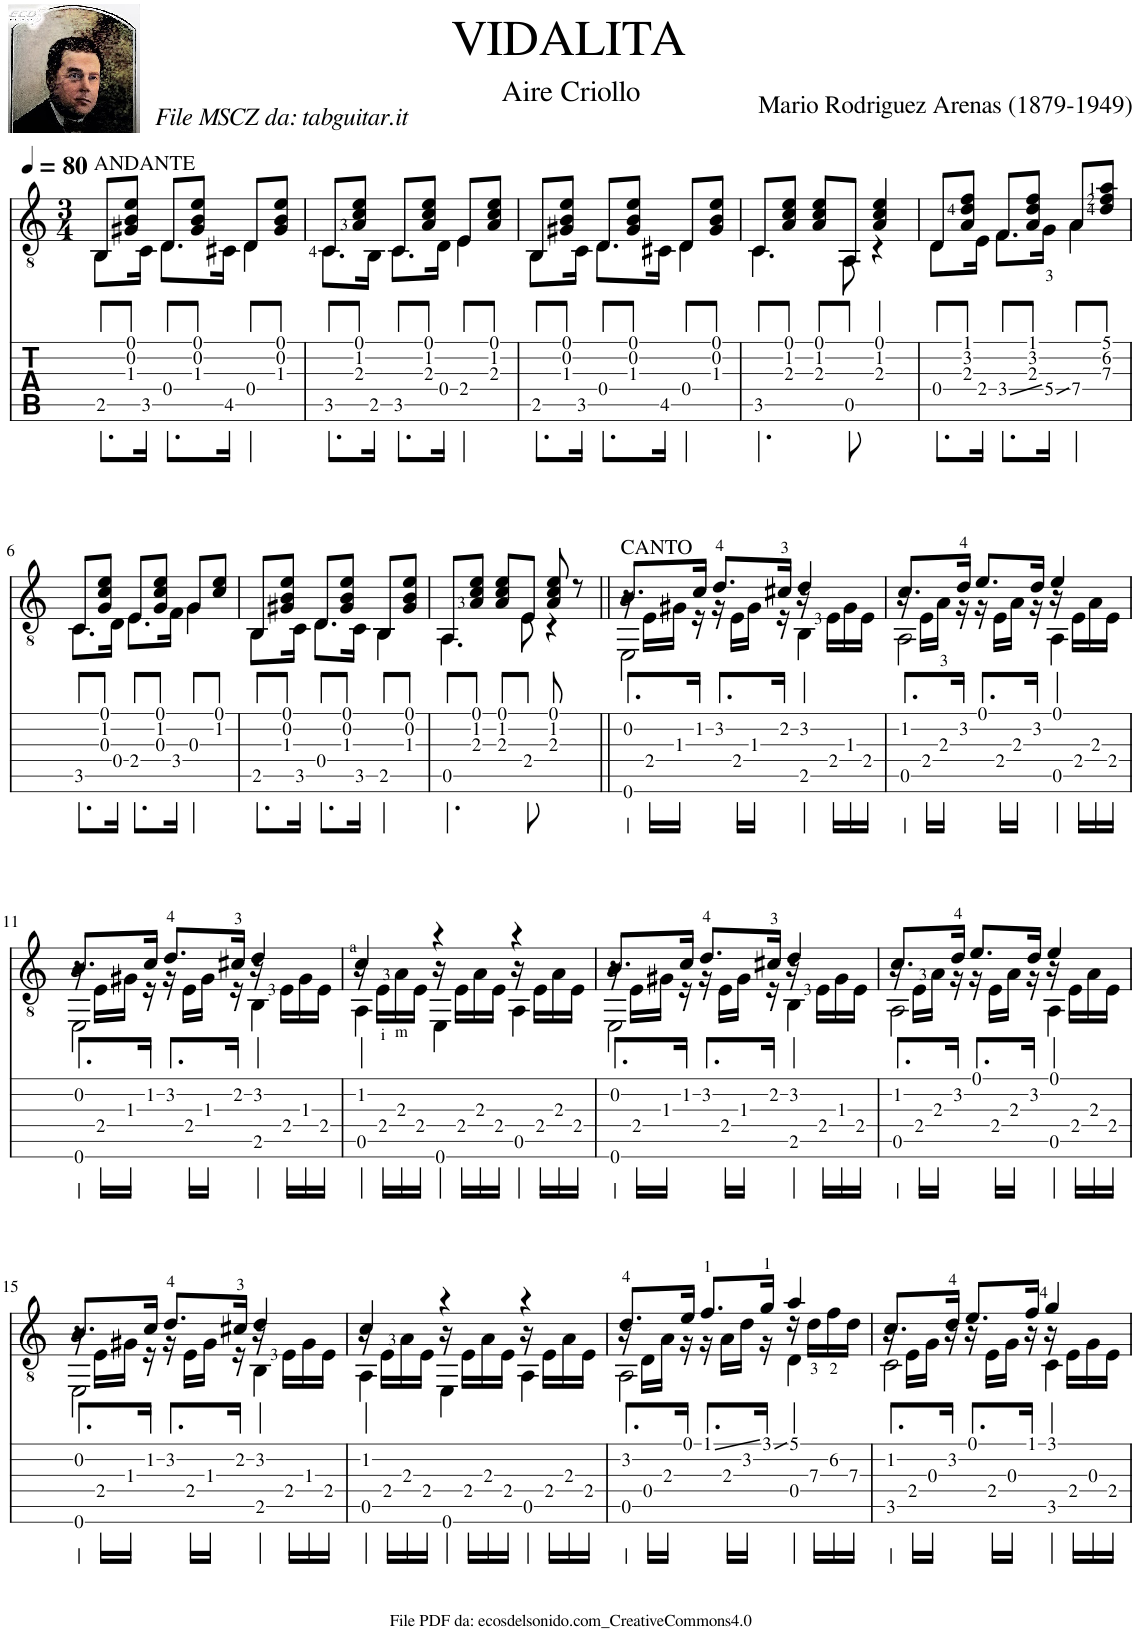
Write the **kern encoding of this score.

**kern	**kern
*part2	*part1
*staff2	*staff1
*I"Chitarra classica (Intavolatura)	*I"Classical Guitar
*stria6	*
*	*clefGv2
*k[]	*k[]
*M3/4	*M3/4
*MM80	*MM80
=1	=1
*^	*^
!	!	!LO:TX:a:t=ANDANTE	!
8BB/L	8.BB\L	8BB/L	8.BB\L
8G#X/ 8B/ 8e/J	.	8G#X/ 8B/ 8e/J	.
.	16C\Jk	.	16C\Jk
8D/L	8.D\L	8D/L	8.D\L
8G#/ 8B/ 8e/J	.	8G#/ 8B/ 8e/J	.
.	16C#X\Jk	.	16C#X\Jk
8D/L	4D\	8D/L	4D\
8G#/ 8B/ 8e/J	.	8G#/ 8B/ 8e/J	.
=2	=2	=2	=2
8C/L	8.C\L	8C/L	8.C\L
8A/ 8c/ 8e/J	.	8A/ 8c/ 8e/J	.
.	16BB\Jk	.	16BB\Jk
8C/L	8.C\L	8C/L	8.C\L
8A/ 8c/ 8e/J	.	8A/ 8c/ 8e/J	.
.	16D\Jk	.	16D\Jk
8E/L	4E\	8E/L	4E\
8A/ 8c/ 8e/J	.	8A/ 8c/ 8e/J	.
=3	=3	=3	=3
8BB/L	8.BB\L	8BB/L	8.BB\L
8G#X/ 8B/ 8e/J	.	8G#X/ 8B/ 8e/J	.
.	16C\Jk	.	16C\Jk
8D/L	8.D\L	8D/L	8.D\L
8G#/ 8B/ 8e/J	.	8G#/ 8B/ 8e/J	.
.	16C#X\Jk	.	16C#X\Jk
8D/L	4D\	8D/L	4D\
8G#/ 8B/ 8e/J	.	8G#/ 8B/ 8e/J	.
=4	=4	=4	=4
8C/L	4.C\	8C/L	4.C\
8A/ 8c/ 8e/J	.	8A/ 8c/ 8e/J	.
8A/ 8c/ 8e/L	.	8A/ 8c/ 8e/L	.
8AA/J	8AA\	8AA/J	8AA\
4A/ 4c/ 4e/	4r	4A/ 4c/ 4e/	4r
=5	=5	=5	=5
8D/L	8.D\L	8D/L	8.D\L
8A/ 8d/ 8f/J	.	8A/ 8d/ 8f/J	.
.	16E\Jk	.	16E\Jk
8F/L	8.F\L	8F/L	8.F\L
8A/ 8d/ 8f/J	.	8A/ 8d/ 8f/J	.
.	16G\Jk	.	16G\Jk
8A/L	4A\	8A/L	4A\
8d/ 8f/ 8a/J	.	8d/ 8f/ 8a/J	.
!!LO:LB:g=z	!!
=6	=6	=6	=6
8C/L	8.C\L	8C/L	8.C\L
8G/ 8c/ 8e/J	.	8G/ 8c/ 8e/J	.
.	16D\Jk	.	16D\Jk
8E/L	8.E\L	8E/L	8.E\L
8G/ 8c/ 8e/J	.	8G/ 8c/ 8e/J	.
.	16F\Jk	.	16F\Jk
8G/L	4G\	8G/L	4G\
8c/ 8e/J	.	8c/ 8e/J	.
=7	=7	=7	=7
8BB/L	8.BB\L	8BB/L	8.BB\L
8G#X/ 8B/ 8e/J	.	8G#X/ 8B/ 8e/J	.
.	16C\Jk	.	16C\Jk
8D/L	8.D\L	8D/L	8.D\L
8G#/ 8B/ 8e/J	.	8G#/ 8B/ 8e/J	.
.	16C\Jk	.	16C\Jk
8BB/L	4BB\	8BB/L	4BB\
8G#/ 8B/ 8e/J	.	8G#/ 8B/ 8e/J	.
=8	=8	=8	=8
8AA/L	4.AA\	8AA/L	4.AA\
8A/ 8c/ 8e/J	.	8A/ 8c/ 8e/J	.
8A/ 8c/ 8e/L	.	8A/ 8c/ 8e/L	.
8E/J	8E\	8E/J	8E\
8A/ 8c/ 8e/	4r	8A/ 8c/ 8e/	4r
8r	.	8r	.
=9||	=9||	=9||	=9||
*	*^	*	*^
!	!	!	!LO:TX:a:t=CANTO	!	!
8.B/L	16r	2EE\	8.B/L	16r	2EE\
.	16E\LL	.	.	16E\LL	.
.	16G#X\JJ	.	.	16G#X\JJ	.
16c/Jk	16r	.	16c/Jk	16r	.
8.d/L	16r	.	8.d/L	16r	.
.	16E\LL	.	.	16E\LL	.
.	16G#\JJ	.	.	16G#\JJ	.
16c#X/Jk	16r	.	16c#X/Jk	16r	.
4d/	16r	4BB\	4d/	16r	4BB\
.	16E\LL	.	.	16E\LL	.
.	16G#\	.	.	16G#\	.
.	16E\JJ	.	.	16E\JJ	.
=10	=10	=10	=10	=10	=10
8.c/L	16r	2AA\	8.c/L	16r	2AA\
.	16E\LL	.	.	16E\LL	.
.	16A\JJ	.	.	16A\JJ	.
16d/Jk	16r	.	16d/Jk	16r	.
8.e/L	16r	.	8.e/L	16r	.
.	16E\LL	.	.	16E\LL	.
.	16A\JJ	.	.	16A\JJ	.
16d/Jk	16r	.	16d/Jk	16r	.
4e/	16r	4AA\	4e/	16r	4AA\
.	16E\LL	.	.	16E\LL	.
.	16A\	.	.	16A\	.
.	16E\JJ	.	.	16E\JJ	.
!!LO:LB:g=z	!!	!!
=11	=11	=11	=11	=11	=11
8.B/L	16r	2EE\	8.B/L	16r	2EE\
.	16E\LL	.	.	16E\LL	.
.	16G#X\JJ	.	.	16G#X\JJ	.
16c/Jk	16r	.	16c/Jk	16r	.
8.d/L	16r	.	8.d/L	16r	.
.	16E\LL	.	.	16E\LL	.
.	16G#\JJ	.	.	16G#\JJ	.
16c#X/Jk	16r	.	16c#X/Jk	16r	.
4d/	16r	4BB\	4d/	16r	4BB\
.	16E\LL	.	.	16E\LL	.
.	16G#\	.	.	16G#\	.
.	16E\JJ	.	.	16E\JJ	.
=12	=12	=12	=12	=12	=12
4c/	16r	4AA\	4c/	16r	4AA\
.	16E\LL	.	.	16E\LL	.
.	16A\	.	.	16A\	.
.	16E\JJ	.	.	16E\JJ	.
4r	16r	4EE\	4r	16r	4EE\
.	16E\LL	.	.	16E\LL	.
.	16A\	.	.	16A\	.
.	16E\JJ	.	.	16E\JJ	.
4r	16r	4AA\	4r	16r	4AA\
.	16E\LL	.	.	16E\LL	.
.	16A\	.	.	16A\	.
.	16E\JJ	.	.	16E\JJ	.
=13	=13	=13	=13	=13	=13
8.B/L	16r	2EE\	8.B/L	16r	2EE\
.	16E\LL	.	.	16E\LL	.
.	16G#X\JJ	.	.	16G#X\JJ	.
16c/Jk	16r	.	16c/Jk	16r	.
8.d/L	16r	.	8.d/L	16r	.
.	16E\LL	.	.	16E\LL	.
.	16G#\JJ	.	.	16G#\JJ	.
16c#/Jk	16r	.	16c#X/Jk	16r	.
4d/	16r	4BB\	4d/	16r	4BB\
.	16E\LL	.	.	16E\LL	.
.	16G#\	.	.	16G#\	.
.	16E\JJ	.	.	16E\JJ	.
=14	=14	=14	=14	=14	=14
8.c/L	16r	2AA\	8.c/L	16r	2AA\
.	16E\LL	.	.	16E\LL	.
.	16A\JJ	.	.	16A\JJ	.
16d/Jk	16r	.	16d/Jk	16r	.
8.e/L	16r	.	8.e/L	16r	.
.	16E\LL	.	.	16E\LL	.
.	16A\JJ	.	.	16A\JJ	.
16d/Jk	16r	.	16d/Jk	16r	.
4e/	16r	4AA\	4e/	16r	4AA\
.	16E\LL	.	.	16E\LL	.
.	16A\	.	.	16A\	.
.	16E\JJ	.	.	16E\JJ	.
!!LO:LB:g=z	!!	!!
=15	=15	=15	=15	=15	=15
8.B/L	16r	2EE\	8.B/L	16r	2EE\
.	16E\LL	.	.	16E\LL	.
.	16G#X\JJ	.	.	16G#X\JJ	.
16c/Jk	16r	.	16c/Jk	16r	.
8.d/L	16r	.	8.d/L	16r	.
.	16E\LL	.	.	16E\LL	.
.	16G#\JJ	.	.	16G#\JJ	.
16c#X/Jk	16r	.	16c#X/Jk	16r	.
4d/	16r	4BB\	4d/	16r	4BB\
.	16E\LL	.	.	16E\LL	.
.	16G#\	.	.	16G#\	.
.	16E\JJ	.	.	16E\JJ	.
=16	=16	=16	=16	=16	=16
4c/	16r	4AA\	4c/	16r	4AA\
.	16E\LL	.	.	16E\LL	.
.	16A\	.	.	16A\	.
.	16E\JJ	.	.	16E\JJ	.
4r	16r	4EE\	4r	16r	4EE\
.	16E\LL	.	.	16E\LL	.
.	16A\	.	.	16A\	.
.	16E\JJ	.	.	16E\JJ	.
4r	16r	4AA\	4r	16r	4AA\
.	16E\LL	.	.	16E\LL	.
.	16A\	.	.	16A\	.
.	16E\JJ	.	.	16E\JJ	.
=17	=17	=17	=17	=17	=17
8.d/L	16r	2AA\	8.d/L	16r	2AA\
.	16D\LL	.	.	16D\LL	.
.	16A\JJ	.	.	16A\JJ	.
16e/Jk	16r	.	16e/Jk	16r	.
8.f/L	16r	.	8.f/L	16r	.
.	16A\LL	.	.	16A\LL	.
.	16d\JJ	.	.	16d\JJ	.
16g/Jk	16r	.	16g/Jk	16r	.
4a/	16r	4D\	4a/	16r	4D\
.	16d\LL	.	.	16d\LL	.
.	16f\	.	.	16f\	.
.	16d\JJ	.	.	16d\JJ	.
=18	=18	=18	=18	=18	=18
8.c/L	16r	2C\	8.c/L	16r	2C\
.	16E\LL	.	.	16E\LL	.
.	16G\JJ	.	.	16G\JJ	.
16d/Jk	16r	.	16d/Jk	16r	.
8.e/L	16r	.	8.e/L	16r	.
.	16E\LL	.	.	16E\LL	.
.	16G\JJ	.	.	16G\JJ	.
16f/Jk	16r	.	16f/Jk	16r	.
4g/	16r	4C\	4g/	16r	4C\
.	16E\LL	.	.	16E\LL	.
.	16G\	.	.	16G\	.
.	16E\JJ	.	.	16E\JJ	.
*v	*v	*v	*	*	*
*	*v	*v	*v
=	=
*-	*-
